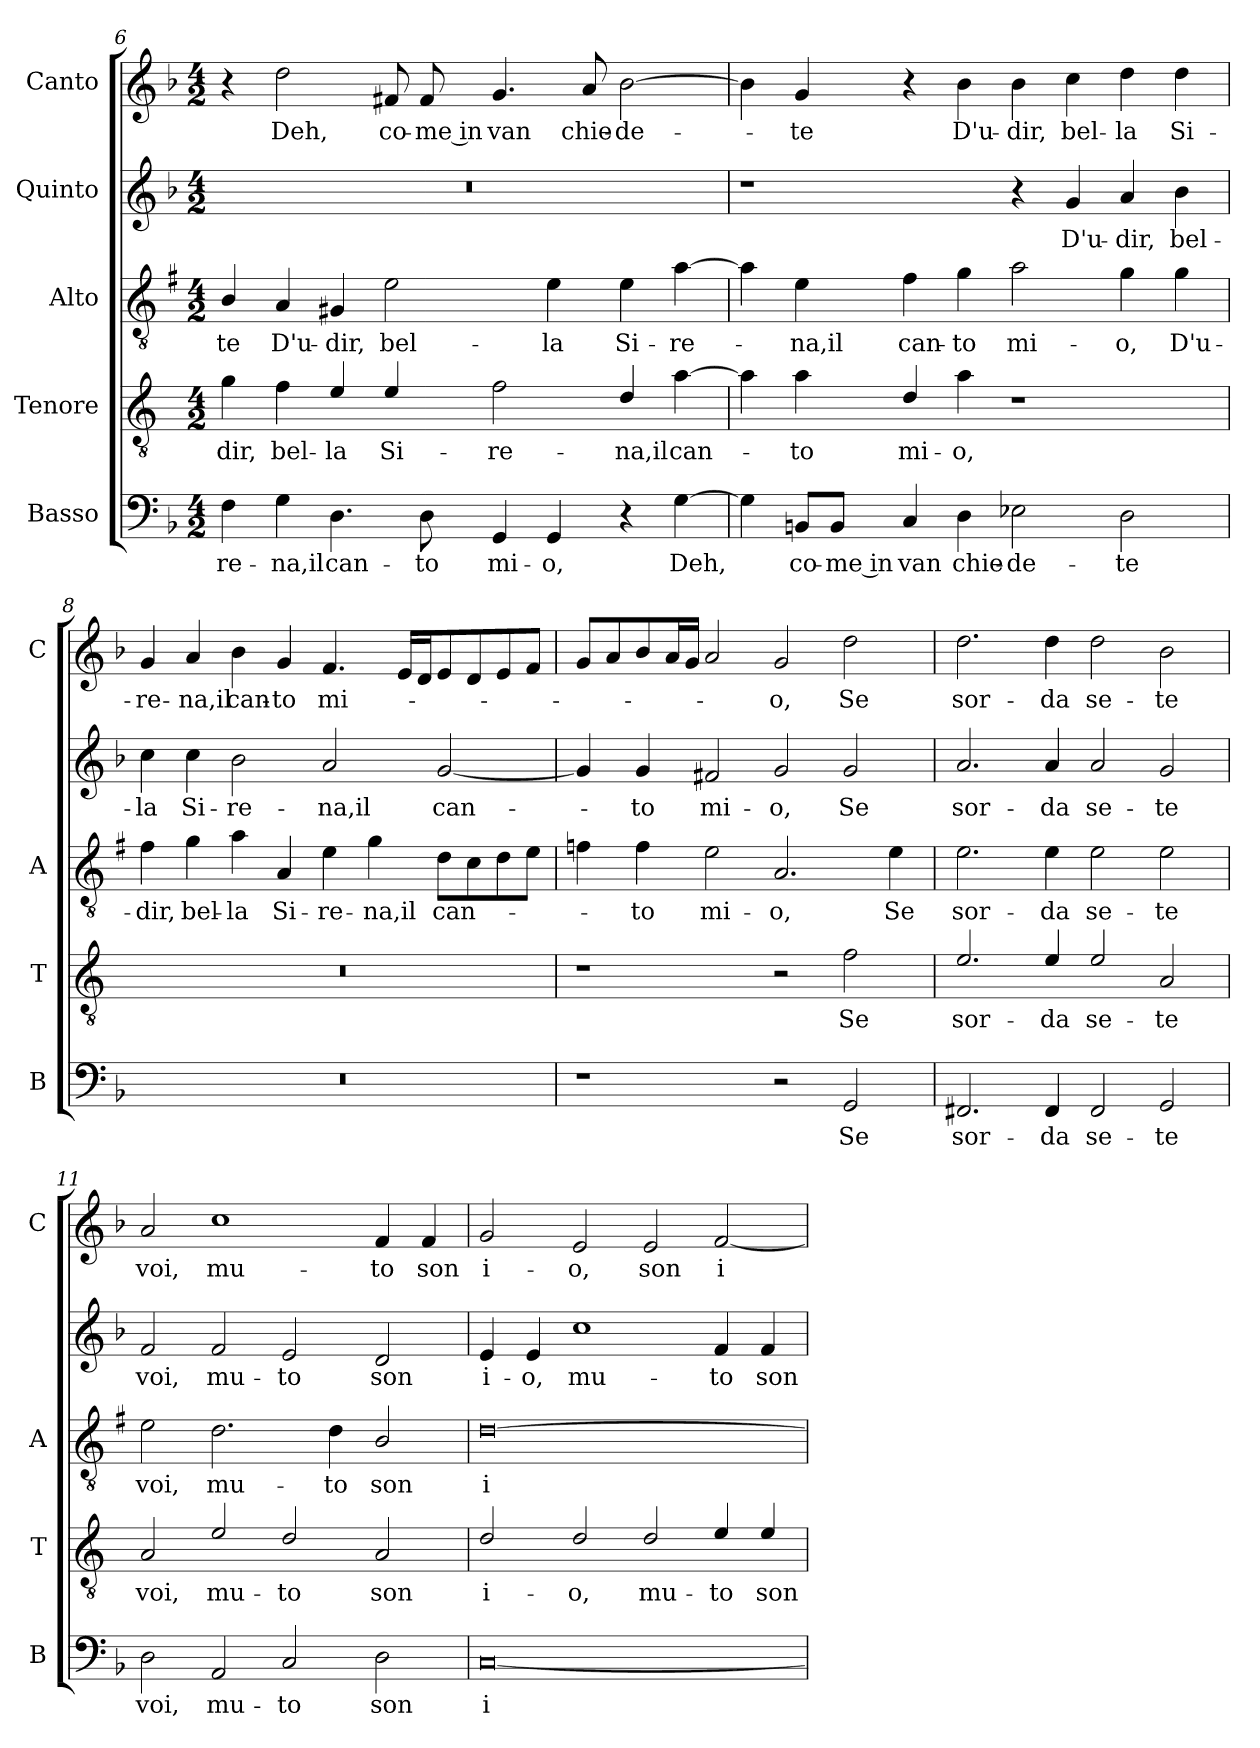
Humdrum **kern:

**kern	**text	**kern	**text	**kern	**text	**kern	**text	**kern	**text
*part5	*part5	*part4	*part4	*part3	*part3	*part2	*part2	*part1	*part1
*staff5	*staff5	*staff4	*staff4	*staff3	*staff3	*staff2	*staff2	*staff1	*staff1
*I"Basso	*	*I"Tenore	*	*I"Alto	*	*I"Quinto	*	*I"Canto	*
*I'B	*	*I'T	*	*I'A	*	*	*	*I'C	*
!!LO:PB:g=z
*clefF4	*	*clefGv2	*	*clefGv2	*	*clefG2	*	*clefG2	*
*	*	*ITrd4c7	*	*ITrd1c2	*	*	*	*	*
*k[b-]	*	*k[b-]	*	*k[b-]	*	*k[b-]	*	*k[b-]	*
*F:	*	*F:	*	*F:	*	*F:	*	*F:	*
*M4/2	*	*M4/2	*	*M4/2	*	*M4/2	*	*M4/2	*
=6	=6	=6	=6	=6	=6	=6	=6	=6	=6
!	!LO:LY:b	!	!LO:LY:b	!	!LO:LY:b	!	!	!	!
4F\	-re-	4c\	-dir,	4A/	-te	0r	.	4r	.
!	!LO:LY:b	!	!LO:LY:b	!	!LO:LY:b	!	!	!	!LO:LY:b
4G\	-na,il	4B-\	bel-	4G/	D'u-	.	.	2dd\	Deh,
!	!LO:LY:b	!	!LO:LY:b	!	!LO:LY:b	!	!	!	!
4.D\	can-	4A/	-la	4F#X/	-dir,	.	.	.	.
!	!	!	!LO:LY:b	!	!LO:LY:b	!	!	!	!LO:LY:b
.	.	4A/	Si-	2d\	bel-	.	.	8f#X/	co-
!	!LO:LY:b	!	!	!	!	!	!	!	!LO:LY:b
8D\	-to	.	.	.	.	.	.	8f#/	-me in
!	!LO:LY:b	!	!LO:LY:b	!	!	!	!	!	!LO:LY:b
4GG/	mi-	2B-\	-re-	.	.	.	.	4.g/	van
!	!LO:LY:b	!	!	!	!LO:LY:b	!	!	!	!
4GG/	-o,	.	.	4d\	-la	.	.	.	.
!	!	!	!	!	!	!	!	!	!LO:LY:b
.	.	.	.	.	.	.	.	8a/	chie-
!	!	!	!LO:LY:b	!	!LO:LY:b	!	!	!	!LO:LY:b
4r	.	4G/	-na,il	4d\	Si-	.	.	[2b-\	-de-
!	!LO:LY:b	!	!LO:LY:b	!	!LO:LY:b	!	!	!	!
[4G\	Deh,	[4d\	can-	[4g\	-re-	.	.	.	.
=7	=7	=7	=7	=7	=7	=7	=7	=7	=7
4G\]	.	4d\]	.	4g\]	.	1r	.	4b-\]	.
!	!LO:LY:b	!	!LO:LY:b	!	!LO:LY:b	!	!	!	!LO:LY:b
8BBn/L	co-	4d\	-to	4d\	-na,il	.	.	4g/	-te
!	!LO:LY:b	!	!	!	!	!	!	!	!
8BB/J	-me in	.	.	.	.	.	.	.	.
!	!LO:LY:b	!	!LO:LY:b	!	!LO:LY:b	!	!	!	!
4C/	van	4G/	mi-	4e\	can-	.	.	4r	.
!	!LO:LY:b	!	!LO:LY:b	!	!LO:LY:b	!	!	!	!LO:LY:b
4D\	chie-	4d\	-o,	4f\	-to	.	.	4b-\	D'u-
!	!LO:LY:b	!	!	!	!LO:LY:b	!	!	!	!LO:LY:b
2E-X\	-de-	1r	.	2g\	mi-	4r	.	4b-\	-dir,
!	!	!	!	!	!	!	!LO:LY:b	!	!LO:LY:b
.	.	.	.	.	.	4g/	D'u-	4cc\	bel-
!	!LO:LY:b	!	!	!	!LO:LY:b	!	!LO:LY:b	!	!LO:LY:b
2D\	-te	.	.	4f\	-o,	4a/	-dir,	4dd\	-la
!	!	!	!	!	!LO:LY:b	!	!LO:LY:b	!	!LO:LY:b
.	.	.	.	4f\	D'u-	4b-\	bel-	4dd\	Si-
!!LO:LB:g=z
=8	=8	=8	=8	=8	=8	=8	=8	=8	=8
!	!	!	!	!	!LO:LY:b	!	!LO:LY:b	!	!LO:LY:b
0r	.	0r	.	4e\	-dir,	4cc\	-la	4g/	-re-
!	!	!	!	!	!LO:LY:b	!	!LO:LY:b	!	!LO:LY:b
.	.	.	.	4f\	bel-	4cc\	Si-	4a/	-na,il
!	!	!	!	!	!LO:LY:b	!	!LO:LY:b	!	!LO:LY:b
.	.	.	.	4g\	-la	2b-\	-re-	4b-\	can-
!	!	!	!	!	!LO:LY:b	!	!	!	!LO:LY:b
.	.	.	.	4G/	Si-	.	.	4g/	-to
!	!	!	!	!	!LO:LY:b	!	!LO:LY:b	!	!LO:LY:b
.	.	.	.	4d\	-re-	2a/	-na,il	4.f/	mi-
!	!	!	!	!	!LO:LY:b	!	!	!	!
.	.	.	.	4f\	-na,il	.	.	.	.
.	.	.	.	.	.	.	.	16e/LL	.
.	.	.	.	.	.	.	.	16d/J	.
!	!	!	!	!	!LO:LY:b	!	!LO:LY:b	!	!
.	.	.	.	8c\L	can-	[2g/	can-	8e/	.
.	.	.	.	8B-\	.	.	.	8d/	.
.	.	.	.	8c\	.	.	.	8e/	.
.	.	.	.	8d\J	.	.	.	8f/J	.
=9	=9	=9	=9	=9	=9	=9	=9	=9	=9
1r	.	1r	.	4e-X\	.	4g/]	.	8g/L	.
.	.	.	.	.	.	.	.	8a/	.
!	!	!	!	!	!LO:LY:b	!	!LO:LY:b	!	!
.	.	.	.	4e-\	-to	4g/	-to	8b-/	.
.	.	.	.	.	.	.	.	16a/L	.
.	.	.	.	.	.	.	.	16g/JJ	.
!	!	!	!	!	!LO:LY:b	!	!LO:LY:b	!	!
.	.	.	.	2d\	mi-	2f#X/	mi-	2a/	.
!	!	!	!	!	!LO:LY:b	!	!LO:LY:b	!	!LO:LY:b
2r	.	2r	.	2.G/	-o,	2g/	-o,	2g/	-o,
!	!LO:LY:b	!	!LO:LY:b	!	!	!	!LO:LY:b	!	!LO:LY:b
2GG/	Se	2B-\	Se	.	.	2g/	Se	2dd\	Se
!	!	!	!	!	!LO:LY:b	!	!	!	!
.	.	.	.	4d\	Se	.	.	.	.
=10	=10	=10	=10	=10	=10	=10	=10	=10	=10
!	!LO:LY:b	!	!LO:LY:b	!	!LO:LY:b	!	!LO:LY:b	!	!LO:LY:b
2.FF#X/	sor-	2.A/	sor-	2.d\	sor-	2.a/	sor-	2.dd\	sor-
!	!LO:LY:b	!	!LO:LY:b	!	!LO:LY:b	!	!LO:LY:b	!	!LO:LY:b
4FF#/	-da	4A/	-da	4d\	-da	4a/	-da	4dd\	-da
!	!LO:LY:b	!	!LO:LY:b	!	!LO:LY:b	!	!LO:LY:b	!	!LO:LY:b
2FF#/	se-	2A/	se-	2d\	se-	2a/	se-	2dd\	se-
!	!LO:LY:b	!	!LO:LY:b	!	!LO:LY:b	!	!LO:LY:b	!	!LO:LY:b
2GG/	-te	2D/	-te	2d\	-te	2g/	-te	2b-\	-te
=11	=11	=11	=11	=11	=11	=11	=11	=11	=11
!	!LO:LY:b	!	!LO:LY:b	!	!LO:LY:b	!	!LO:LY:b	!	!LO:LY:b
2D\	voi,	2D/	voi,	2d\	voi,	2f/	voi,	2a/	voi,
!	!LO:LY:b	!	!LO:LY:b	!	!LO:LY:b	!	!LO:LY:b	!	!LO:LY:b
2AA/	mu-	2A/	mu-	2.c\	mu-	2f/	mu-	1cc	mu-
!	!LO:LY:b	!	!LO:LY:b	!	!	!	!LO:LY:b	!	!
2C/	-to	2G/	-to	.	.	2e/	-to	.	.
!	!	!	!	!	!LO:LY:b	!	!	!	!
.	.	.	.	4c\	-to	.	.	.	.
!	!LO:LY:b	!	!LO:LY:b	!	!LO:LY:b	!	!LO:LY:b	!	!LO:LY:b
2D\	son	2D/	son	2A/	son	2d/	son	4f/	-to
!	!	!	!	!	!	!	!	!	!LO:LY:b
.	.	.	.	.	.	.	.	4f/	son
!!LO:LB:g=z
=12	=12	=12	=12	=12	=12	=12	=12	=12	=12
!	!LO:LY:b	!	!LO:LY:b	!	!LO:LY:b	!	!LO:LY:b	!	!LO:LY:b
[0C	i-	2G/	i-	[0c	i-	4e/	i-	2g/	i-
!	!	!	!	!	!	!	!LO:LY:b	!	!
.	.	.	.	.	.	4e/	-o,	.	.
!	!	!	!LO:LY:b	!	!	!	!LO:LY:b	!	!LO:LY:b
.	.	2G/	-o,	.	.	1cc	mu-	2e/	-o,
!	!	!	!LO:LY:b	!	!	!	!	!	!LO:LY:b
.	.	2G/	mu-	.	.	.	.	2e/	son
!	!	!	!LO:LY:b	!	!	!	!LO:LY:b	!	!LO:LY:b
.	.	4A/	-to	.	.	4f/	-to	[2f/	i-
!	!	!	!LO:LY:b	!	!	!	!LO:LY:b	!	!
.	.	4A/	son	.	.	4f/	son	.	.
=	=	=	=	=	=	=	=	=	=
*-	*-	*-	*-	*-	*-	*-	*-	*-	*-
